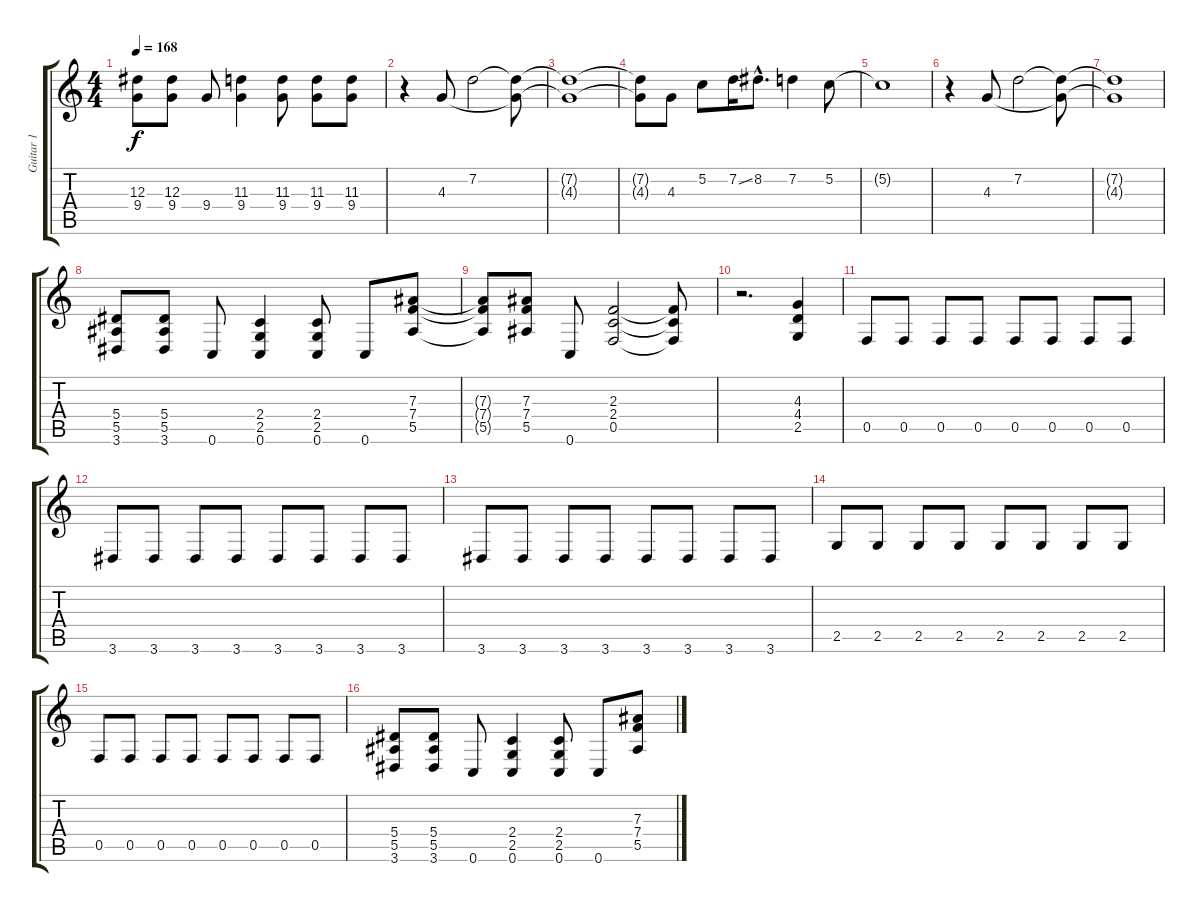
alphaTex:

\track ("Guitar 1" "Guitar 1") {instrument distortionguitar}
\staff {score tabs}
\tuning (C4 G3 Eb3 Bb2 F2 C2) {hide}
\ts (4 4)
\tempo 168
\clef g2
\ks c
(12.3 9.4).8{dy f} (12.3 9.4).8 9.4.8 (11.3 9.4).4 (11.3 9.4).8 (11.3 9.4).8 (11.3 9.4).8 |
r.4 4.3.8 7.2.2 (7.2{t} 4.3{t}).8 |
(7.2{t} 4.3{t}).1 |
(7.2{t} 4.3{t}).8 4.3.8 5.2.8 7.2{ss}.16 8.2{hac}.8{d} 7.2.4 5.2.8 |
5.2{t}.1 |
r.4 4.3.8 7.2.2 (7.2{t} 4.3{t}).8 |
(7.2{t} 4.3{t}).1 |
(5.4 5.5 3.6).8 (5.4 5.5 3.6).8 0.6.8 (2.4 2.5 0.6).4 (2.4 2.5 0.6).8 0.6.8 (7.3 7.4 5.5).8 |
(7.3{t} 7.4{t} 5.5{t}).8 (7.3 7.4 5.5).8 0.6.8 (2.3 2.4 0.5).2 (2.3{t} 2.4{t} 0.5{t}).8 |
r.2{d} (4.3 4.4 2.5).4 |
0.5.8 0.5.8 0.5.8 0.5.8 0.5.8 0.5.8 0.5.8 0.5.8 |
3.6.8 3.6.8 3.6.8 3.6.8 3.6.8 3.6.8 3.6.8 3.6.8 |
3.6.8 3.6.8 3.6.8 3.6.8 3.6.8 3.6.8 3.6.8 3.6.8 |
2.5.8 2.5.8 2.5.8 2.5.8 2.5.8 2.5.8 2.5.8 2.5.8 |
0.5.8 0.5.8 0.5.8 0.5.8 0.5.8 0.5.8 0.5.8 0.5.8 |
(5.4 5.5 3.6).8 (5.4 5.5 3.6).8 0.6.8 (2.4 2.5 0.6).4 (2.4 2.5 0.6).8 0.6.8 (7.3 7.4 5.5).8
